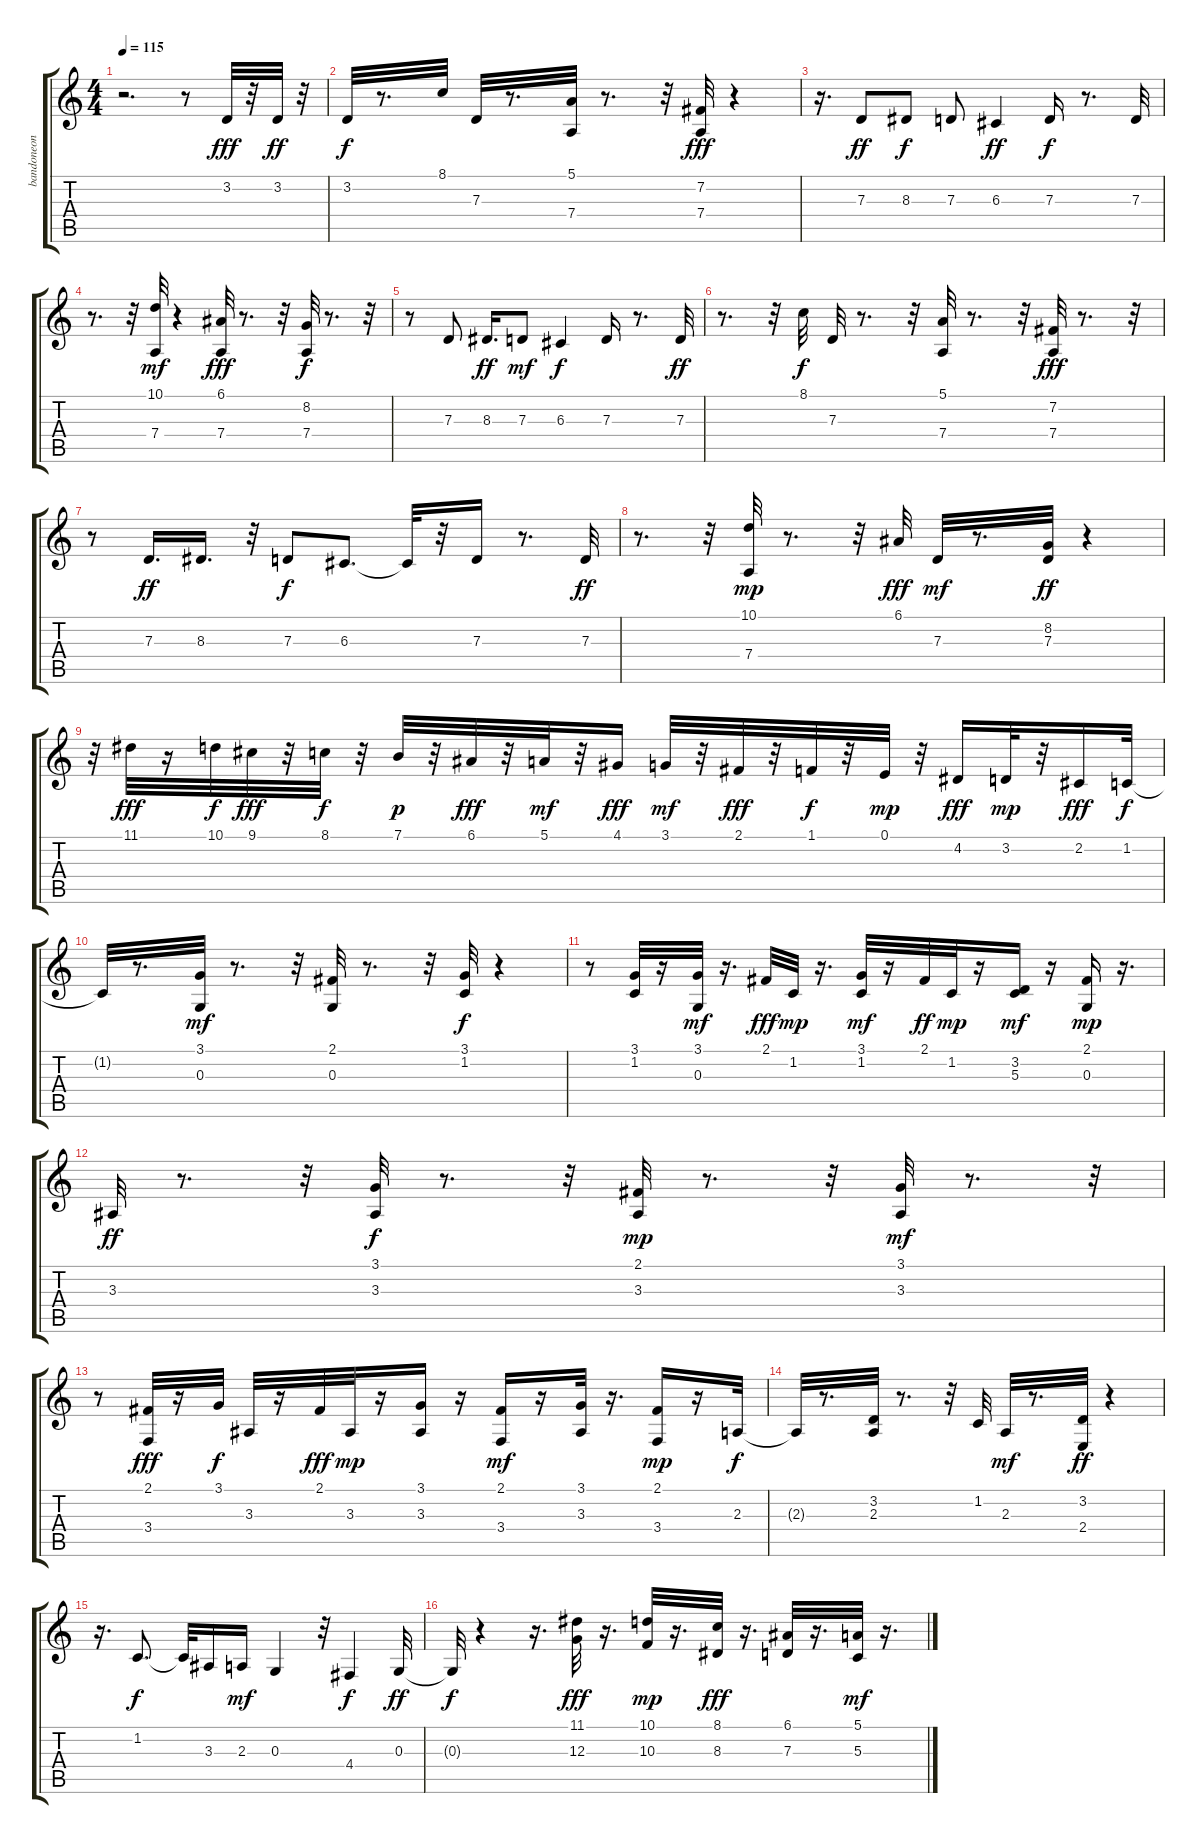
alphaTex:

\track ("bandoneon" "bandoneon") {instrument tangoaccordion}
\staff {score tabs}
\tuning (E4 B3 G3 D3 A2 E2) {hide}
\ts (4 4)
\tempo 115
\clef g2
\ks c
r.2{d dy fff instrument tangoaccordion} r.8 3.2.32 r.32 3.2.32{dy ff} r.32 |
3.2.32{dy f} r.8{d} 8.1.32 7.3.32 r.8{d} (5.1 7.4).32 r.8{d} r.32 (7.2 7.4).32{dy fff} r.4 |
r.16{d} 7.3.8{dy ff} 8.3.8{dy f} 7.3.8 6.3.4{dy ff} 7.3.16{dy f} r.8{d} 7.3.32 |
r.8{d} r.32 (10.1 7.4).32{dy mf} r.4 (6.1 7.4).32{dy fff} r.8{d} r.32 (8.2 7.4).32{dy f} r.8{d} r.32 |
r.8 7.3.8 8.3.16{d dy ff} 7.3.8{dy mf} 6.3.4{dy f} 7.3.16 r.8{d} 7.3.32{dy ff} |
r.8{d} r.32 8.1.32{dy f} 7.3.32 r.8{d} r.32 (5.1 7.4).32 r.8{d} r.32 (7.2 7.4).32{dy fff} r.8{d} r.32 |
r.8 7.3.16{d dy ff} 8.3.16{d} r.32 7.3.8{dy f} 6.3.8{d} 6.3{t}.32 r.32 7.3.16 r.8{d} 7.3.32{dy ff} |
r.8{d} r.32 (10.1 7.4).32{dy mp} r.8{d} r.32 6.1.32{dy fff} 7.3.32{dy mf} r.8{d} (8.2 7.3).32{dy ff} r.4 |
r.32 11.1.32{dy fff} r.16 10.1.32{dy f} 9.1.32{dy fff} r.32 8.1.32{dy f} r.32 7.1.32{dy p} r.32 6.1.32{dy fff} r.32 5.1.32{dy mf} r.32 4.1.16{dy fff} 3.1.32{dy mf} r.32 2.1.32{dy fff} r.32 1.1.32{dy f} r.32 0.1.32{dy mp} r.32 4.2.16{dy fff} 3.2.32{dy mp} r.32 2.2.16{dy fff} 1.2.32{dy f} |
1.2{t}.32 r.8{d} (3.1 0.3).32{dy mf} r.8{d} r.32 (2.1 0.3).32 r.8{d} r.32 (3.1 1.2).32{dy f} r.4 |
r.8 (3.1 1.2).32 r.16 (3.1 0.3).32{dy mf} r.16{d} 2.1.32{dy fff} 1.2.32{dy mp} r.16{d} (3.1 1.2).32{dy mf} r.16 2.1.32{dy ff} 1.2.32{dy mp} r.16 (3.2 5.3).16{dy mf} r.16 (2.1 0.3).16{dy mp} r.16{d} |
3.3.32{dy ff} r.8{d} r.32 (3.1 3.3).32{dy f} r.8{d} r.32 (2.1 3.3).32{dy mp} r.8{d} r.32 (3.1 3.3).32{dy mf} r.8{d} r.32 |
r.8 (2.1 3.4).32{dy fff} r.16 3.1.32{dy f} 3.3.32 r.16 2.1.32{dy fff} 3.3.32{dy mp} r.16 (3.1 3.3).16 r.16 (2.1 3.4).16{dy mf} r.16 (3.1 3.3).32 r.16{d} (2.1 3.4).16{dy mp} r.16 2.3.32{dy f} |
2.3{t}.32 r.8{d} (3.2 2.3).32 r.8{d} r.32 1.2.32 2.3.32{dy mf} r.8{d} (3.2 2.4).32{dy ff} r.4 |
r.16{d} 1.2.8{d dy f} 1.2{t}.32 3.3.16 2.3.16{dy mf} 0.3.4 r.32 4.4.4{dy f} 0.3.32{dy ff} |
0.3{t}.32{dy f} r.4 r.16{d} (11.1 12.3).32{dy fff} r.16{d} (10.1 10.3).32{dy mp} r.16{d} (8.1 8.3).32{dy fff} r.16{d} (6.1 7.3).32 r.16{d} (5.1 5.3).32{dy mf} r.16{d}
